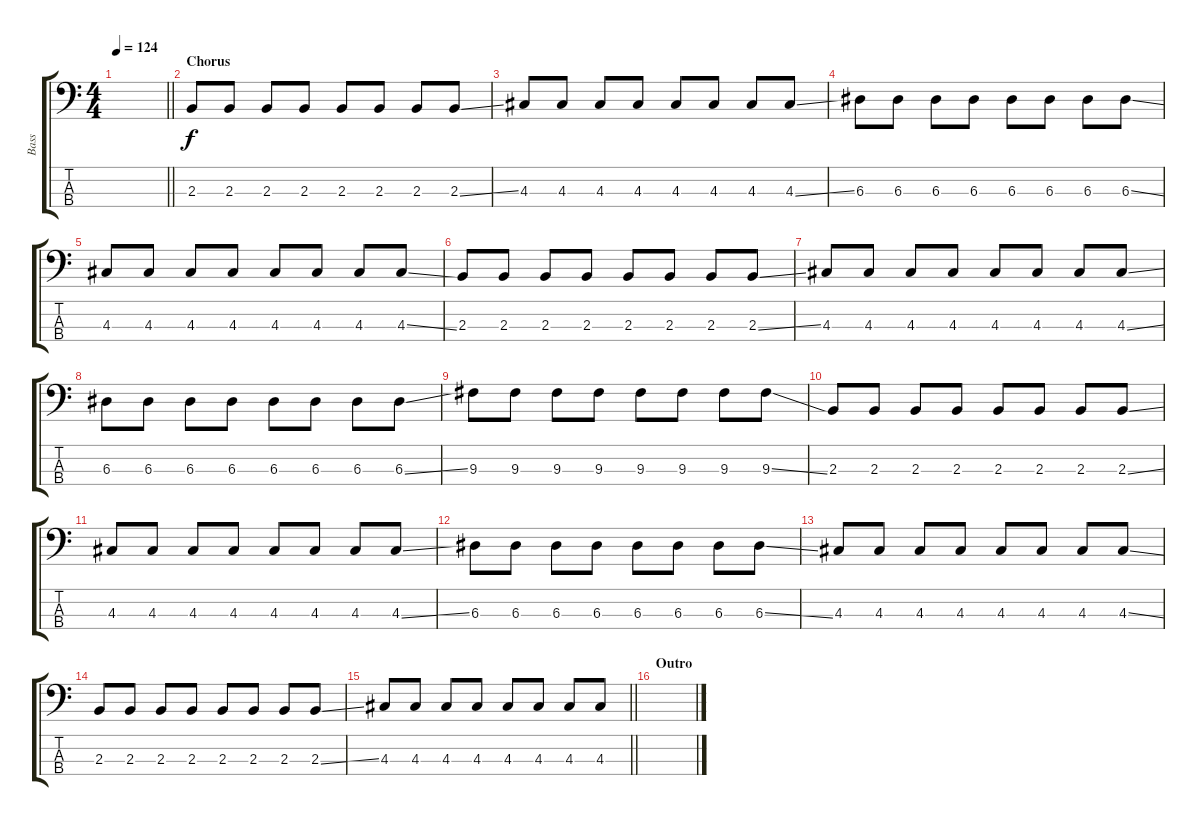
\track ("Bass" "Bass") {instrument electricbassfinger}
\staff {score tabs}
\tuning (G2 D2 A1 E1) {hide}
\ts (4 4)
\tempo 124
\clef f4
\barLineRight lightlight
\ks c
|
\section ("" "Chorus")
2.3.8 2.3.8 2.3.8 2.3.8 2.3.8 2.3.8 2.3.8 2.3{ss}.8 |
4.3.8 4.3.8 4.3.8 4.3.8 4.3.8 4.3.8 4.3.8 4.3{ss}.8 |
6.3.8 6.3.8 6.3.8 6.3.8 6.3.8 6.3.8 6.3.8 6.3{ss}.8 |
4.3.8 4.3.8 4.3.8 4.3.8 4.3.8 4.3.8 4.3.8 4.3{ss}.8 |
2.3.8 2.3.8 2.3.8 2.3.8 2.3.8 2.3.8 2.3.8 2.3{ss}.8 |
4.3.8 4.3.8 4.3.8 4.3.8 4.3.8 4.3.8 4.3.8 4.3{ss}.8 |
6.3.8 6.3.8 6.3.8 6.3.8 6.3.8 6.3.8 6.3.8 6.3{ss}.8 |
9.3.8 9.3.8 9.3.8 9.3.8 9.3.8 9.3.8 9.3.8 9.3{ss}.8 |
2.3.8 2.3.8 2.3.8 2.3.8 2.3.8 2.3.8 2.3.8 2.3{ss}.8 |
4.3.8 4.3.8 4.3.8 4.3.8 4.3.8 4.3.8 4.3.8 4.3{ss}.8 |
6.3.8 6.3.8 6.3.8 6.3.8 6.3.8 6.3.8 6.3.8 6.3{ss}.8 |
4.3.8 4.3.8 4.3.8 4.3.8 4.3.8 4.3.8 4.3.8 4.3{ss}.8 |
2.3.8 2.3.8 2.3.8 2.3.8 2.3.8 2.3.8 2.3.8 2.3{ss}.8 |
\barLineRight lightlight
4.3.8 4.3.8 4.3.8 4.3.8 4.3.8 4.3.8 4.3.8 4.3.8 |
\section ("" "Outro")
